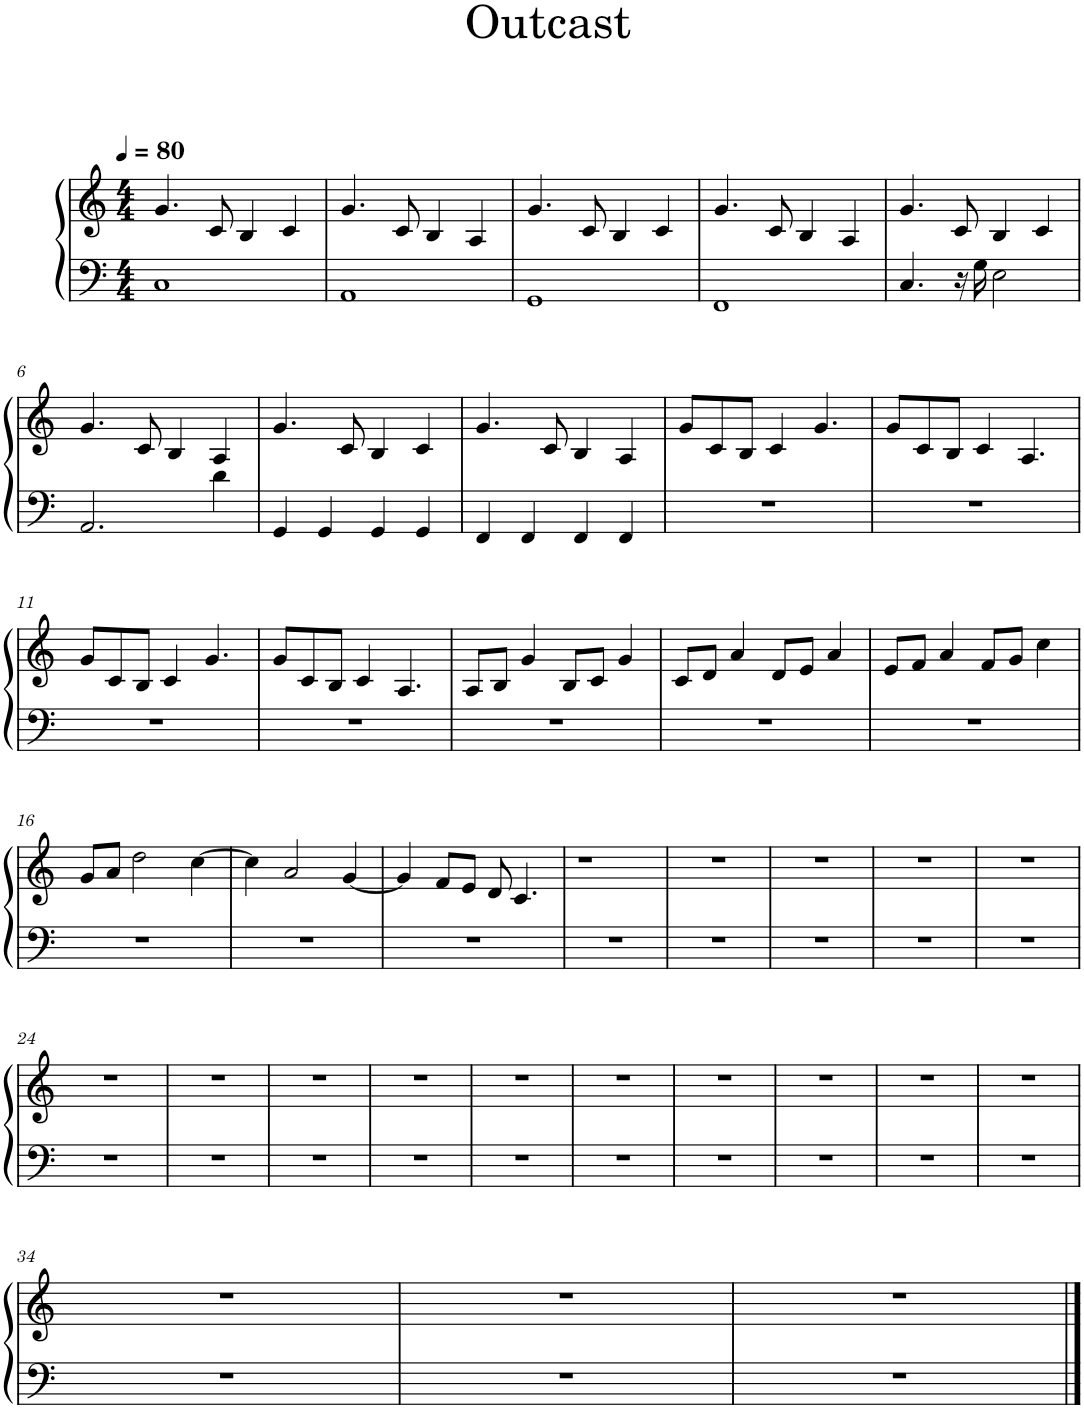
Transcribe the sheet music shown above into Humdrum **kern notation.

**kern	**kern
*part1	*part1
*staff2	*staff1
*I"Piano	*
*I'Pno.	*
*clefF4	*clefG2
*k[]	*k[]
*M4/4	*M4/4
*MM80	*MM80
=1	=1
1C	4.g/
.	8c/
.	4B/
.	4c/
=2	=2
1AA	4.g/
.	8c/
.	4B/
.	4A/
=3	=3
1GG	4.g/
.	8c/
.	4B/
.	4c/
=4	=4
1FF	4.g/
.	8c/
.	4B/
.	4A/
=5	=5
4.C/	4.g/
16r	8c/
16G\	.
2E\	4B/
.	4c/
!!LO:LB:g=z
=6	=6
2.AA/	4.g/
.	8c/
.	4B/
4d\	4A/
=7	=7
4GG/	4.g/
4GG/	.
.	8c/
4GG/	4B/
4GG/	4c/
=8	=8
4FF/	4.g/
4FF/	.
.	8c/
4FF/	4B/
4FF/	4A/
=9	=9
1r	8g/L
.	8c/
.	8B/J
.	4c/
.	4.g/
=10	=10
1r	8g/L
.	8c/
.	8B/J
.	4c/
.	4.A/
!!LO:LB:g=z
=11	=11
1r	8g/L
.	8c/
.	8B/J
.	4c/
.	4.g/
=12	=12
1r	8g/L
.	8c/
.	8B/J
.	4c/
.	4.A/
=13	=13
1r	8A/L
.	8B/J
.	4g/
.	8B/L
.	8c/J
.	4g/
=14	=14
1r	8c/L
.	8d/J
.	4a/
.	8d/L
.	8e/J
.	4a/
=15	=15
1r	8e/L
.	8f/J
.	4a/
.	8f/L
.	8g/J
.	4cc\
!!LO:LB:g=z
=16	=16
1r	8g/L
.	8a/J
.	2dd\
.	[4cc\
=17	=17
1r	4cc\]
.	2a/
.	[4g/
=18	=18
1r	4g/]
.	8f/L
.	8e/J
.	8d/
.	4.c/
=19	=19
1r	1r
=20	=20
1r	1r
=21	=21
1r	1r
=22	=22
1r	1r
=23	=23
1r	1r
!!LO:LB:g=z
=24	=24
1r	1r
=25	=25
1r	1r
=26	=26
1r	1r
=27	=27
1r	1r
=28	=28
1r	1r
=29	=29
1r	1r
=30	=30
1r	1r
=31	=31
1r	1r
=32	=32
1r	1r
=33	=33
1r	1r
!!LO:LB:g=z
=34	=34
1r	1r
=35	=35
1r	1r
=36	=36
1r	1r
==	==
*-	*-
